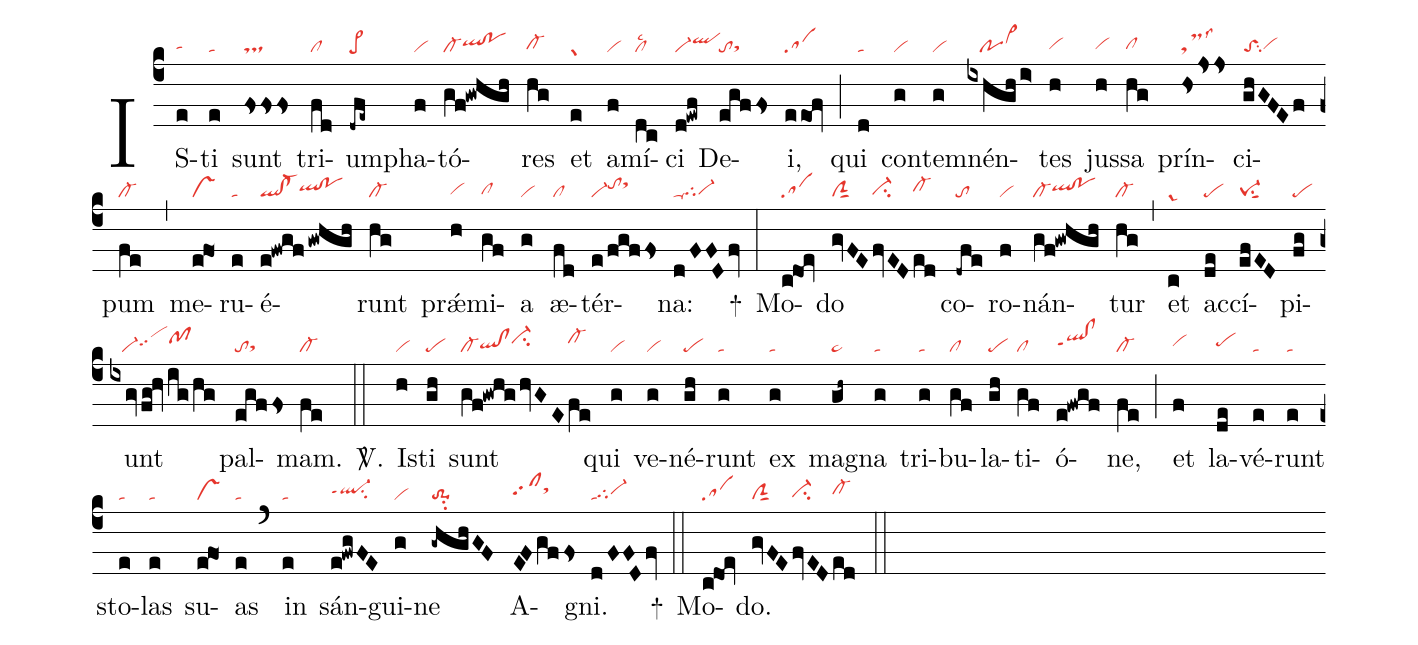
nabc-lines:1;
%%
(c4)
IS(e|tahg)ti(e|ta) sunt(fsss|ts) tri(fd|cl)um(-dfe~|pe>)pha(f|vi)tó(gf!gwhgh|cl-qlhh!pohh)res(hg|cl-hg) et(e|gr) a(f|vi)mí(dc|cllsc2)ci(d!ewf|vi-qlhi) De(egffs|tosthg)i,(eeOf|sa) (;)
qui(d|ta) con(g|vi)tem(g|vi)nén(ixhgh/i>|///povi>hi)tes(h|vihg) jus(h|vihg)sa(hg|clhg) prín(hsjss|tsMlss3)ci(ghGFEf|toSsu2vihg)pum(fe|cl-) (,)
me(e!fo1|vs)ru(e|ta)é(e!fwgfgwhgh|ql!cl-qlhh!pohh)runt(hg|cl-) prǽ(h|vihg)mi(gf|clhg)a(g|vi) æ(fd|cl)tér(e/fgffs|vi-tohisthj)na:(dFFDfv|ta-tghgvi-hg) +(:)
Mo(cdOe|sa)do(gvFE|clSsut1|fvED|ci-hg|ed|cl-hh) co(-dfe|to)ro(f|vi)nán(gf!gwhgh|cl-qlhh!pohh)tur(hg|cl-) (,)
et(c|gr-) ac(de|pe)cí(efED|pe-1su1sut1)pi(fg|pe)unt(ixgv/fg!hv/ig/hg|///vi-vihhpp2pfhi) pal(egffs|tosthg)mam.(fe|cl-) <sp>V/</sp>.(::)
Is(h|vi)ti(gh|pe) sunt(gf!gwhghvGE|cl-qlhg!clhgci-hi|fe|cl-hi) qui(g|vi) ve(g|vi)né(gh|pe)runt(g|ta) ex(g|ta) ma(gh~|ta>)gna(g|ta) tri(g|ta)bu(gf|cl)la(gh|pe)ti(gf|cl)ó(e!fwgf|qlhh!clhhppt1)ne,(fe|cl-) (;)
et(f|vihh) la(de|pehh)vé(e|ta)runt(e|ta) sto(e|ta)las(e|ta) su(e!fo1|vs)as(e|ta) (`)
in(e|ta) sán(e!fwgFE|ql-hhppt1su2)gui(g|vi)ne(-ghghGF|to-1su2) A(EFgffs|clhhpp2sthi)gni.(dFFDfv|tatghgvi-hh) +(::)
Mo(cdOe|sa)do.(gvFE|clSsut1|fvED|ci-hg|ed|cl-hh) (::)
